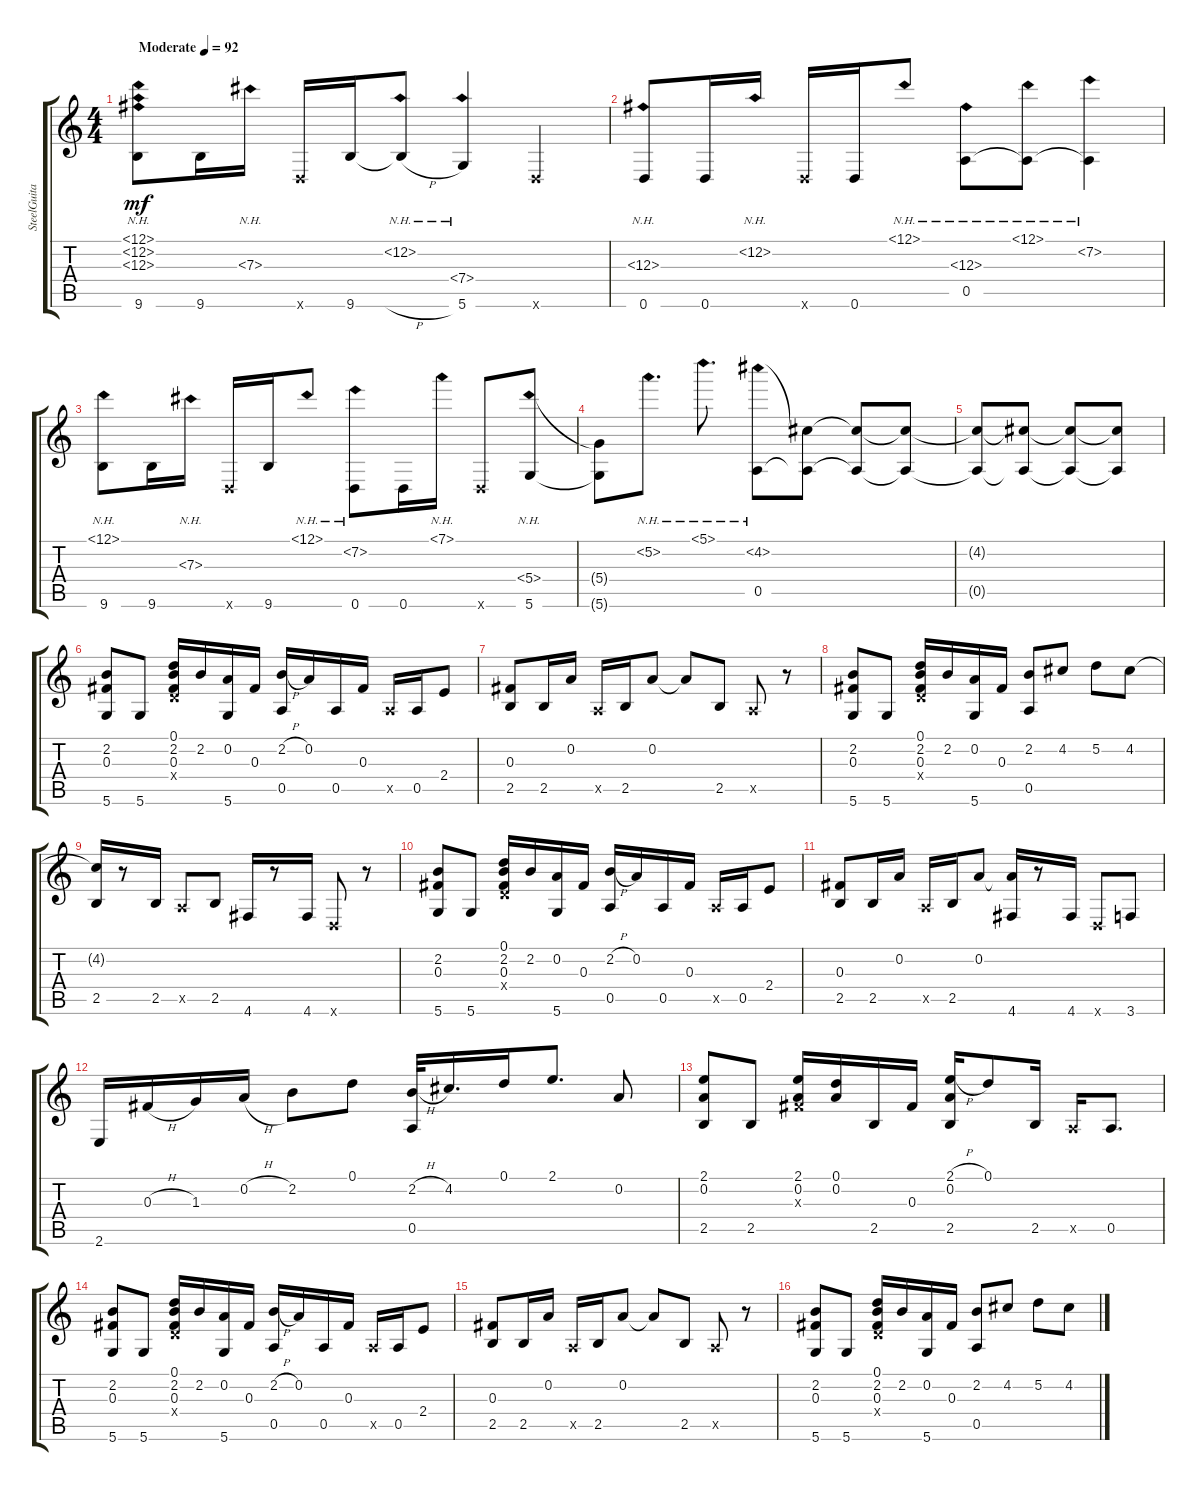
\track ("SteelGuitar" "SteelGuita") {instrument acousticguitarsteel}
\staff {score tabs}
\tuning (D4 A3 Gb3 D3 A2 D2) {hide}
\ts (4 4)
\tempo (92 "Moderate")
\clef g2
\ks c
(12.1{nh} 12.2{nh} 12.3{nh} 9.6).8{dy mf instrument acousticguitarsteel} 9.6.16 7.3{nh}.16 0.6{x}.16 9.6.16 (12.2{nh} 9.6{h t}).8 (7.4{nh} 5.6).4 0.6{x}.4 |
(12.3{nh} 0.6).8 0.6.16 12.2{nh}.16 0.6{x}.16 0.6.16 12.1{nh}.8 (12.3{nh} 0.5).8 (12.1{nh} 0.5{t}).8 (7.2{nh} 0.5{t}).4 |
(12.1{nh} 9.6).8 9.6.16 7.3{nh}.16 0.6{x}.16 9.6.16 12.1{nh}.8 (7.2{nh} 0.6).8 0.6.16 7.1{nh}.16 0.6{x}.8 (5.4{nh} 5.6).8 |
(5.4{t} 5.6{t}).8 5.2{nh}.8{d} 5.1{nh}.8{d} (4.2{nh} 0.5).8 (4.2{t} 0.5{t}).8 (4.2{t} 0.5{t}).8 (4.2{t} 0.5{t}).8 |
(4.2{t} 0.5{t}).8 (4.2{t} 0.5{t}).8 (4.2{t} 0.5{t}).8 (4.2{t} 0.5{t}).8 |
(2.2 0.3 5.6).8 5.6.8 (0.1 2.2 0.3 0.4{x}).16 2.2.16 (0.2 5.6).16 0.3.16 (2.2{h} 0.5).16 0.2.16 0.5.16 0.3.16 0.5{x}.16 0.5.16 2.4.8 |
(0.3 2.5).8 2.5.16 0.2.16 0.5{x}.16 2.5.16 0.2.8 0.2{t}.8 2.5.8 0.5{x}.8 r.8 |
(2.2 0.3 5.6).8 5.6.8 (0.1 2.2 0.3 0.4{x}).16 2.2.16 (0.2 5.6).16 0.3.16 (2.2 0.5).8 4.2.8 5.2.8 4.2.8 |
(4.2{t} 2.5).16 r.8 2.5.16 0.5{x}.8 2.5.8 4.6.16 r.8 4.6.16 0.6{x}.8 r.8 |
(2.2 0.3 5.6).8 5.6.8 (0.1 2.2 0.3 0.4{x}).16 2.2.16 (0.2 5.6).16 0.3.16 (2.2{h} 0.5).16 0.2.16 0.5.16 0.3.16 0.5{x}.16 0.5.16 2.4.8 |
(0.3 2.5).8 2.5.16 0.2.16 0.5{x}.16 2.5.16 0.2.8 (0.2{t} 4.6).16 r.8 4.6.16 0.6{x}.8 3.6.8 |
2.6.16 0.3{h}.16 1.3.16 0.2{h}.16 2.2.8 0.1.8 (2.2{h} 0.5).32 4.2.16{d} 0.1.16 2.1.8{d} 0.2.8 |
(2.1 0.2 2.5).8 2.5.8 (2.1 0.2 0.3{x}).16 (0.1 0.2).16 2.5.16 0.3.16 (2.1{h} 0.2 2.5).16 0.1.8 2.5.16 0.5{x}.16 0.5.8{d} |
(2.2 0.3 5.6).8 5.6.8 (0.1 2.2 0.3 0.4{x}).16 2.2.16 (0.2 5.6).16 0.3.16 (2.2{h} 0.5).16 0.2.16 0.5.16 0.3.16 0.5{x}.16 0.5.16 2.4.8 |
(0.3 2.5).8 2.5.16 0.2.16 0.5{x}.16 2.5.16 0.2.8 0.2{t}.8 2.5.8 0.5{x}.8 r.8 |
(2.2 0.3 5.6).8 5.6.8 (0.1 2.2 0.3 0.4{x}).16 2.2.16 (0.2 5.6).16 0.3.16 (2.2 0.5).8 4.2.8 5.2.8 4.2.8
